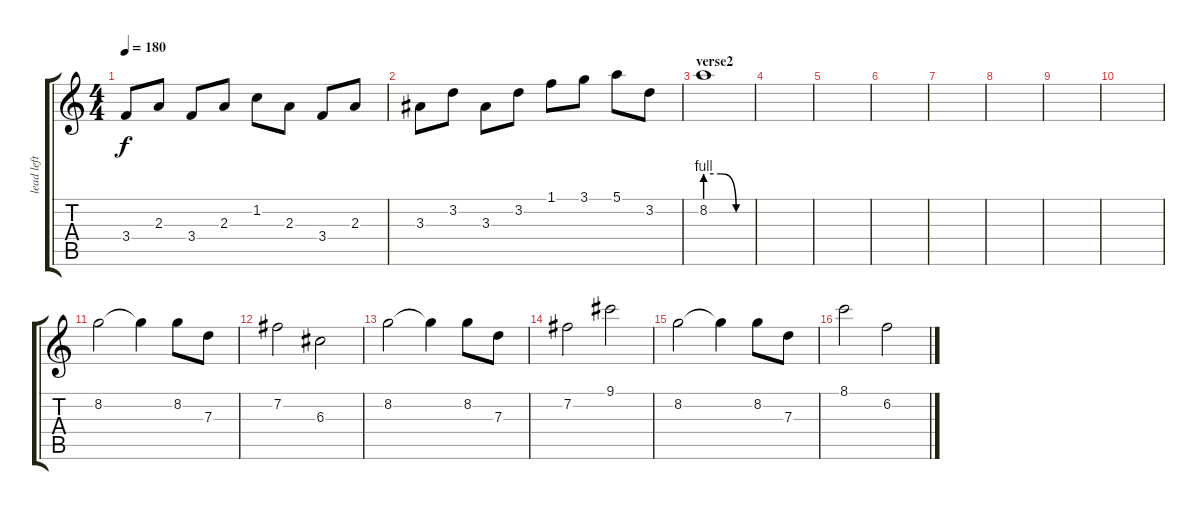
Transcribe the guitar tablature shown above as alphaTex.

\track ("lead left" "lead left") {instrument distortionguitar}
\staff {score tabs}
\tuning (E4 B3 G3 D3 A2 E2) {hide}
\ts (4 4)
\tempo 180
\clef g2
\ks c
3.4.8{dy f} 2.3.8 3.4.8 2.3.8 1.2.8 2.3.8 3.4.8 2.3.8 |
3.3.8 3.2.8 3.3.8 3.2.8 1.1.8 3.1.8 5.1.8 3.2.8 |
\section ("" "verse2")
8.2{be (custom 0 4 20 4 40 0 60 0)}.1 |
|
|
|
|
|
|
|
8.2.2 8.2{t}.4 8.2.8 7.3.8 |
7.2.2 6.3.2 |
8.2.2 8.2{t}.4 8.2.8 7.3.8 |
7.2.2 9.1.2 |
8.2.2 8.2{t}.4 8.2.8 7.3.8 |
8.1.2 6.2.2
